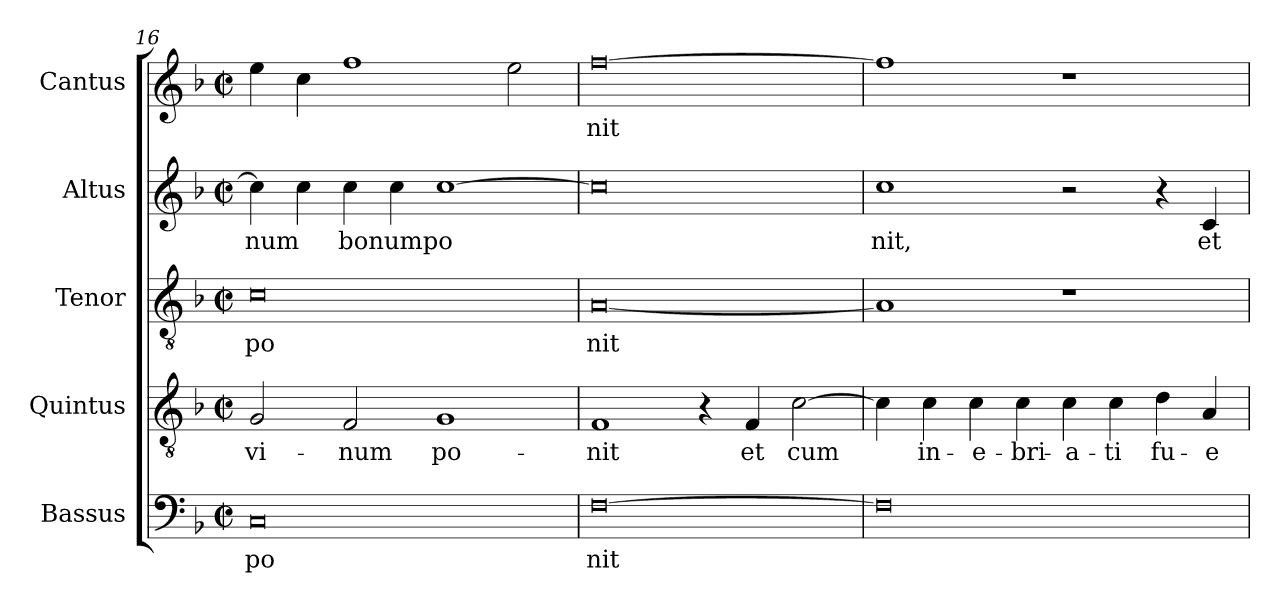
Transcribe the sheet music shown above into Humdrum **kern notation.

**kern	**text	**kern	**text	**kern	**text	**kern	**text	**kern	**text
*part5	*part5	*part4	*part4	*part3	*part3	*part2	*part2	*part1	*part1
*staff5	*staff5	*staff4	*staff4	*staff3	*staff3	*staff2	*staff2	*staff1	*staff1
*I"Bassus	*	*I"Quintus	*	*I"Tenor	*	*I"Altus	*	*I"Cantus	*
*clefF4	*	*clefGv2	*	*clefGv2	*	*clefG2	*	*clefG2	*
*k[b-]	*	*k[b-]	*	*k[b-]	*	*k[b-]	*	*k[b-]	*
*F:	*	*F:	*	*F:	*	*F:	*	*F:	*
*M2/2	*	*M2/2	*	*M2/2	*	*M2/2	*	*M2/2	*
*met(c|)	*	*met(c|)	*	*met(c|)	*	*met(c|)	*	*met(c|)	*
=16	=16	=16	=16	=16	=16	=16	=16	=16	=16
!	!LO:LY:b:cj	!	!LO:LY:b:cj	!	!LO:LY:b:cj	!	!LO:LY:b	!	!
0C	po	2G/	vi-	0c	po	4cc\]	num	4ee\	.
.	.	.	.	.	.	4cc\	.	4cc\	.
!	!	!	!LO:LY:b:cj	!	!	!	!LO:LY:b	!	!
.	.	2F/	-num	.	.	4cc\	bonum	1ff	.
.	.	.	.	.	.	4cc\	.	.	.
!	!	!	!LO:LY:b:cj	!	!	!	!LO:LY:b:cj	!	!
.	.	1G	po-	.	.	[>1cc	po	.	.
.	.	.	.	.	.	.	.	2ee\	.
=17	=17	=17	=17	=17	=17	=17	=17	=17	=17
!	!LO:LY:b:cj	!	!LO:LY:b:cj	!	!LO:LY:b:cj	!	!	!	!LO:LY:b:cj
[>0F	nit	1F	-nit	[<0A	nit	0cc]	.	[>0ff	nit
.	.	4r	.	.	.	.	.	.	.
!	!	!	!LO:LY:b:cj	!	!	!	!	!	!
.	.	4F/	et	.	.	.	.	.	.
!	!	!	!LO:LY:b	!	!	!	!	!	!
.	.	[>2c\	cum	.	.	.	.	.	.
=18	=18	=18	=18	=18	=18	=18	=18	=18	=18
!	!	!	!	!	!	!	!LO:LY:b:cj	!	!
0F]	.	4c\]	.	1A]	.	1cc	nit,	1ff]	.
!	!	!	!LO:LY:b:cj	!	!	!	!	!	!
.	.	4c\	in-	.	.	.	.	.	.
!	!	!	!LO:LY:b:cj	!	!	!	!	!	!
.	.	4c\	-e-	.	.	.	.	.	.
!	!	!	!LO:LY:b:cj	!	!	!	!	!	!
.	.	4c\	-bri-	.	.	.	.	.	.
!	!	!	!LO:LY:b:cj	!	!	!	!	!	!
.	.	4c\	-a-	1r	.	2r	.	1r	.
!	!	!	!LO:LY:b:cj	!	!	!	!	!	!
.	.	4c\	-ti	.	.	.	.	.	.
!	!	!	!LO:LY:b:cj	!	!	!	!	!	!
.	.	4d\	fu-	.	.	4r	.	.	.
!	!	!	!LO:LY:b:cj	!	!	!	!LO:LY:b:cj	!	!
.	.	4A/	-e-	.	.	4c/	et	.	.
=	=	=	=	=	=	=	=	=	=
*-	*-	*-	*-	*-	*-	*-	*-	*-	*-
